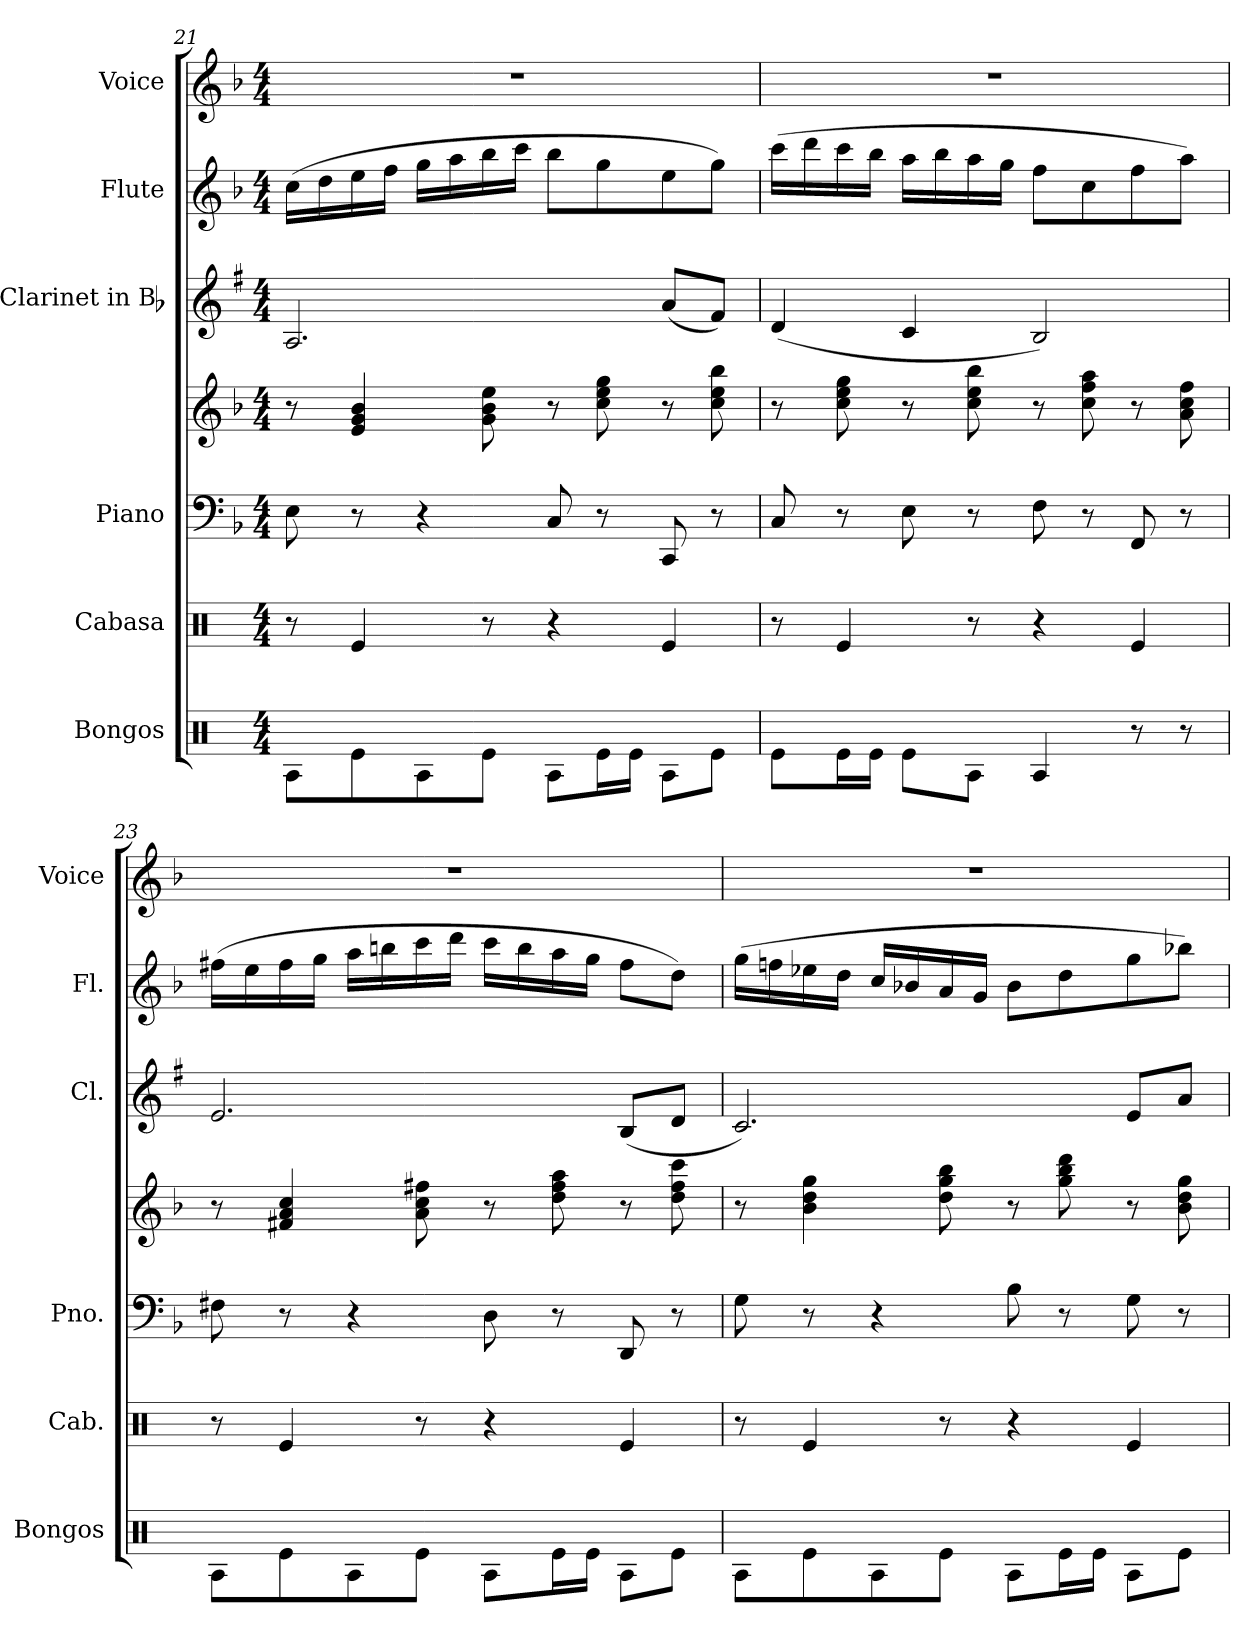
**kern	**kern	**kern	**kern	**kern	**kern	**kern
*part6	*part5	*part4	*part4	*part3	*part2	*part1
*staff7	*staff6	*staff5	*staff4	*staff3	*staff2	*staff1
*I"Bongos	*I"Cabasa	*I"Piano	*	*I"Clarinet in Bb	*I"Flute	*I"Voice
*I'Bongos	*I'Cab.	*I'Pno.	*	*I'Cl.	*I'Fl.	*I'Voice
!!LO:LB:g=z
*clefX	*clefX	*clefF4	*clefG2	*clefG2	*clefG2	*clefG2
*	*	*	*	*ITrd1c2	*	*
*k[]	*k[]	*k[b-]	*k[b-]	*k[b-]	*k[b-]	*k[b-]
*C:	*C:	*F:	*F:	*F:	*F:	*F:
*M4/4	*M4/4	*M4/4	*M4/4	*M4/4	*M4/4	*M4/4
=21	=21	=21	=21	=21	=21	=21
8RAi\L	8r	8Ei\	8r	2.Gi/	(16cci\LL	1r
.	.	.	.	.	16ddi\	.
8Rei\	4Rei/	8r	4ei/ 4gi 4b-i	.	16eei\	.
.	.	.	.	.	16ffi\JJ	.
8RAi\	.	4r	.	.	16ggi\LL	.
.	.	.	.	.	16aai\	.
8Rei\J	8r	.	8gi\ 8b-i 8eei	.	16bb-i\	.
.	.	.	.	.	16ccci\JJ	.
8RAi\L	4r	8Ci/	8r	.	8bb-i\L	.
16Rei\L	.	8r	8cci\ 8eei 8ggi	.	8ggi\	.
16Rei\JJ	.	.	.	.	.	.
8RAi\L	4Rei/	8CCi/	8r	(8gi/L	8eei\	.
8Rei\J	.	8r	8cci\ 8eei 8bb-i	8ei/J)	8ggi\J)	.
=22	=22	=22	=22	=22	=22	=22
8Rei\L	8r	8Ci/	8r	(4ci/	(16ccci\LL	1r
.	.	.	.	.	16dddi\	.
16Rei\L	4Rei/	8r	8cci\ 8eei 8ggi	.	16ccci\	.
16Rei\JJ	.	.	.	.	16bb-i\JJ	.
8Rei\L	.	8Ei\	8r	4B-i/	16aai\LL	.
.	.	.	.	.	16bb-i\	.
8RAi\J	8r	8r	8cci\ 8eei 8bb-i	.	16aai\	.
.	.	.	.	.	16ggi\JJ	.
4RAi/	4r	8Fi\	8r	2Ai/)	8ffi\L	.
.	.	8r	8cci\ 8ffi 8aai	.	8cci\	.
8r	4Rei/	8FFi/	8r	.	8ffi\	.
8r	.	8r	8ai\ 8cci 8ffi	.	8aai\J)	.
=23	=23	=23	=23	=23	=23	=23
8RAi\L	8r	8F#Xi\	8r	2.di/	(16ff#Xi\LL	1r
.	.	.	.	.	16eei\	.
8Rei\	4Rei/	8r	4f#Xi/ 4ai 4cci	.	16ff#i\	.
.	.	.	.	.	16ggi\JJ	.
8RAi\	.	4r	.	.	16aai\LL	.
.	.	.	.	.	16bbni\	.
8Rei\J	8r	.	8ai\ 8cci 8ff#Xi	.	16ccci\	.
.	.	.	.	.	16dddi\JJ	.
8RAi\L	4r	8Di\	8r	.	16ccci\LL	.
.	.	.	.	.	16bbi\	.
16Rei\L	.	8r	8ddi\ 8ff#i 8aai	.	16aai\	.
16Rei\JJ	.	.	.	.	16ggi\JJ	.
8RAi\L	4Rei/	8DDi/	8r	(8Ai/L	8ff#i\L	.
8Rei\J	.	8r	8ddi\ 8ff#i 8ccci	8ci/J	8ddi\J)	.
=24	=24	=24	=24	=24	=24	=24
8RAi\L	8r	8Gi\	8r	2.B-i/)	(16ggi\LL	1r
.	.	.	.	.	16ffni\	.
8Rei\	4Rei/	8r	4b-i\ 4ddi 4ggi	.	16ee-Xi\	.
.	.	.	.	.	16ddi\JJ	.
8RAi\	.	4r	.	.	16cci/LL	.
.	.	.	.	.	16b-Xi/	.
8Rei\J	8r	.	8ddi\ 8ggi 8bb-i	.	16ai/	.
.	.	.	.	.	16gi/JJ	.
8RAi\L	4r	8B-i\	8r	.	8b-i\L	.
16Rei\L	.	8r	8ggi\ 8bb-i 8dddi	.	8ddi\	.
16Rei\JJ	.	.	.	.	.	.
8RAi\L	4Rei/	8Gi\	8r	8di/L	8ggi\	.
8Rei\J	.	8r	8b-i\ 8ddi 8ggi	8gi/J	8bb-Xi\J)	.
=	=	=	=	=	=	=
*-	*-	*-	*-	*-	*-	*-
